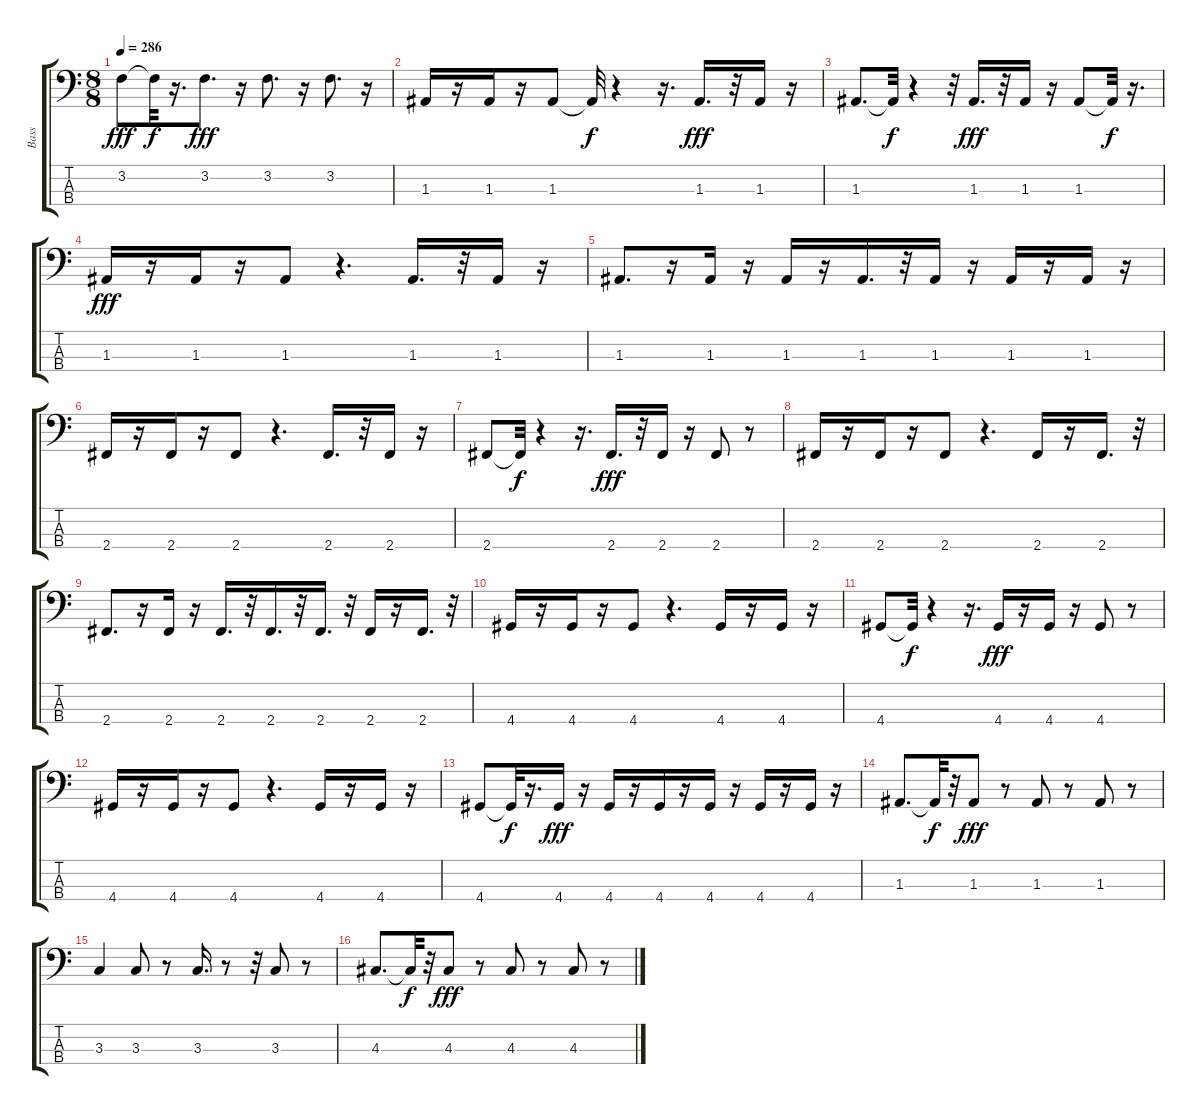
\track ("Bass" "Bass") {instrument electricbassfinger}
\staff {score tabs}
\tuning (G2 D2 A1 E1) {hide}
\ts (8 8)
\tempo 286
\clef f4
\ks c
3.2.8{dy fff} 3.2{t}.32{dy f} r.16{d} 3.2.8{d dy fff} r.16 3.2.8{d} r.16 3.2.8{d} r.16 |
1.3.16 r.16 1.3.16 r.16 1.3.8 1.3{t}.32{dy f} r.4 r.16{d} 1.3.16{d dy fff} r.32 1.3.16 r.16 |
1.3.8{d} 1.3{t}.32{dy f} r.4 r.32 1.3.16{d dy fff} r.32 1.3.16 r.16 1.3.8 1.3{t}.32{dy f} r.16{d} |
1.3.16{dy fff} r.16 1.3.16 r.16 1.3.8 r.4{d} 1.3.16{d} r.32 1.3.16 r.16 |
1.3.8{d} r.16 1.3.16 r.16 1.3.16 r.16 1.3.16{d} r.32 1.3.16 r.16 1.3.16 r.16 1.3.16 r.16 |
2.4.16 r.16 2.4.16 r.16 2.4.8 r.4{d} 2.4.16{d} r.32 2.4.16 r.16 |
2.4.8 2.4{t}.32{dy f} r.4 r.16{d} 2.4.16{d dy fff} r.32 2.4.16 r.16 2.4.8 r.8 |
2.4.16 r.16 2.4.16 r.16 2.4.8 r.4{d} 2.4.16 r.16 2.4.16{d} r.32 |
2.4.8{d} r.16 2.4.16 r.16 2.4.16{d} r.32 2.4.16{d} r.32 2.4.16{d} r.32 2.4.16 r.16 2.4.16{d} r.32 |
4.4.16 r.16 4.4.16 r.16 4.4.8 r.4{d} 4.4.16 r.16 4.4.16 r.16 |
4.4.8 4.4{t}.32{dy f} r.4 r.16{d} 4.4.16{dy fff} r.16 4.4.16 r.16 4.4.8 r.8 |
4.4.16 r.16 4.4.16 r.16 4.4.8 r.4{d} 4.4.16 r.16 4.4.16 r.16 |
4.4.8 4.4{t}.32{dy f} r.16{d} 4.4.16{dy fff} r.16 4.4.16 r.16 4.4.16 r.16 4.4.16 r.16 4.4.16 r.16 4.4.16 r.16 |
1.3.8{d} 1.3{t}.32{dy f} r.32 1.3.8{dy fff} r.8 1.3.8 r.8 1.3.8 r.8 |
3.3.4 3.3.8 r.8 3.3.16{d} r.8 r.32 3.3.8 r.8 |
4.3.8{d} 4.3{t}.32{dy f} r.32 4.3.8{dy fff} r.8 4.3.8 r.8 4.3.8 r.8
